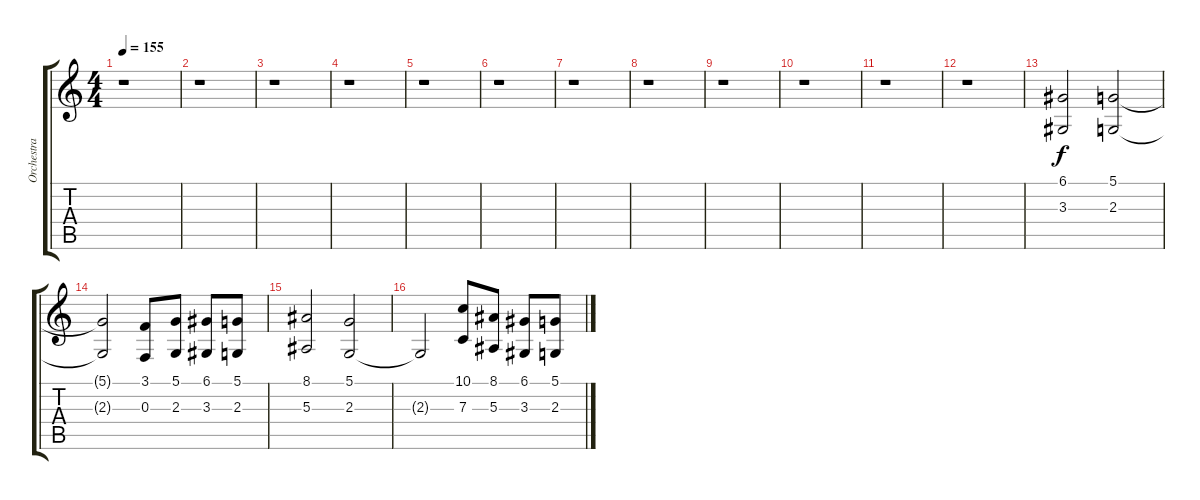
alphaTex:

\track ("Orchestra" "Orchestra") {instrument stringensemble1}
\staff {score tabs}
\tuning (D4 A3 F3 C3 G2 C2) {hide}
\ts (4 4)
\tempo 155
\clef g2
\ks c
r.1{dy f} |
r.1 |
r.1 |
r.1 |
r.1 |
r.1 |
r.1 |
r.1 |
r.1 |
r.1 |
r.1 |
r.1 |
(6.1 3.3).2 (5.1 2.3).2 |
(5.1{t} 2.3{t}).2 (3.1 0.3).8 (5.1 2.3).8 (6.1 3.3).8 (5.1 2.3).8 |
(8.1 5.3).2 (5.1 2.3).2 |
2.3{t}.2 (10.1 7.3).8 (8.1 5.3).8 (6.1 3.3).8 (5.1 2.3).8
